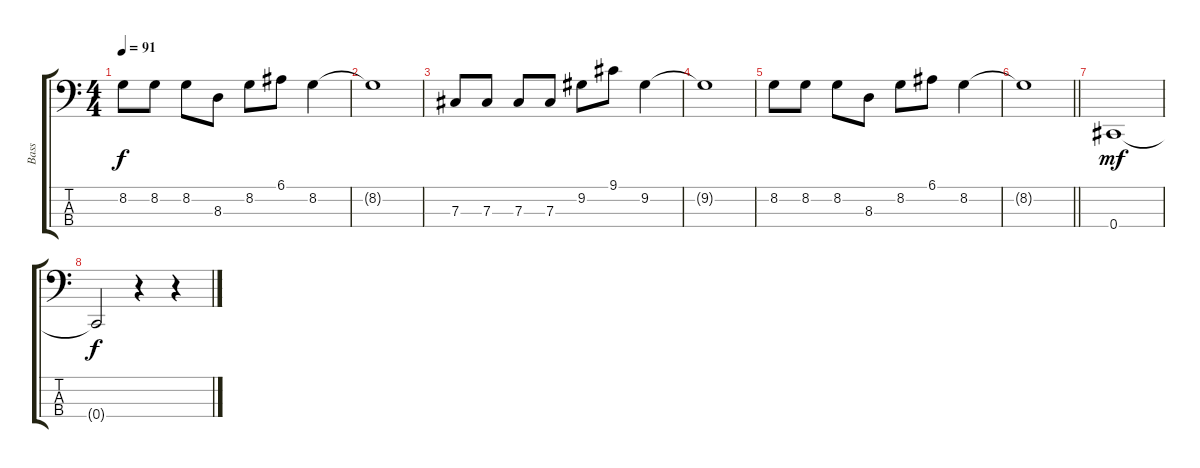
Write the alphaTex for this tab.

\track ("Bass" "Bass") {instrument electricbasspick}
\staff {score tabs}
\tuning (E2 B1 Gb1 Db1) {hide}
\ts (4 4)
\tempo 91
\clef f4
\ks c
8.2.8{dy f} 8.2.8 8.2.8 8.3.8 8.2.8 6.1.8 8.2.4 |
8.2{t}.1 |
7.3.8 7.3.8 7.3.8 7.3.8 9.2.8 9.1.8 9.2.4 |
9.2{t}.1 |
8.2.8 8.2.8 8.2.8 8.3.8 8.2.8 6.1.8 8.2.4 |
\barLineRight lightlight
8.2{t}.1 |
0.4.1{dy mf} |
0.4{t}.2{dy f} r.4 r.4
